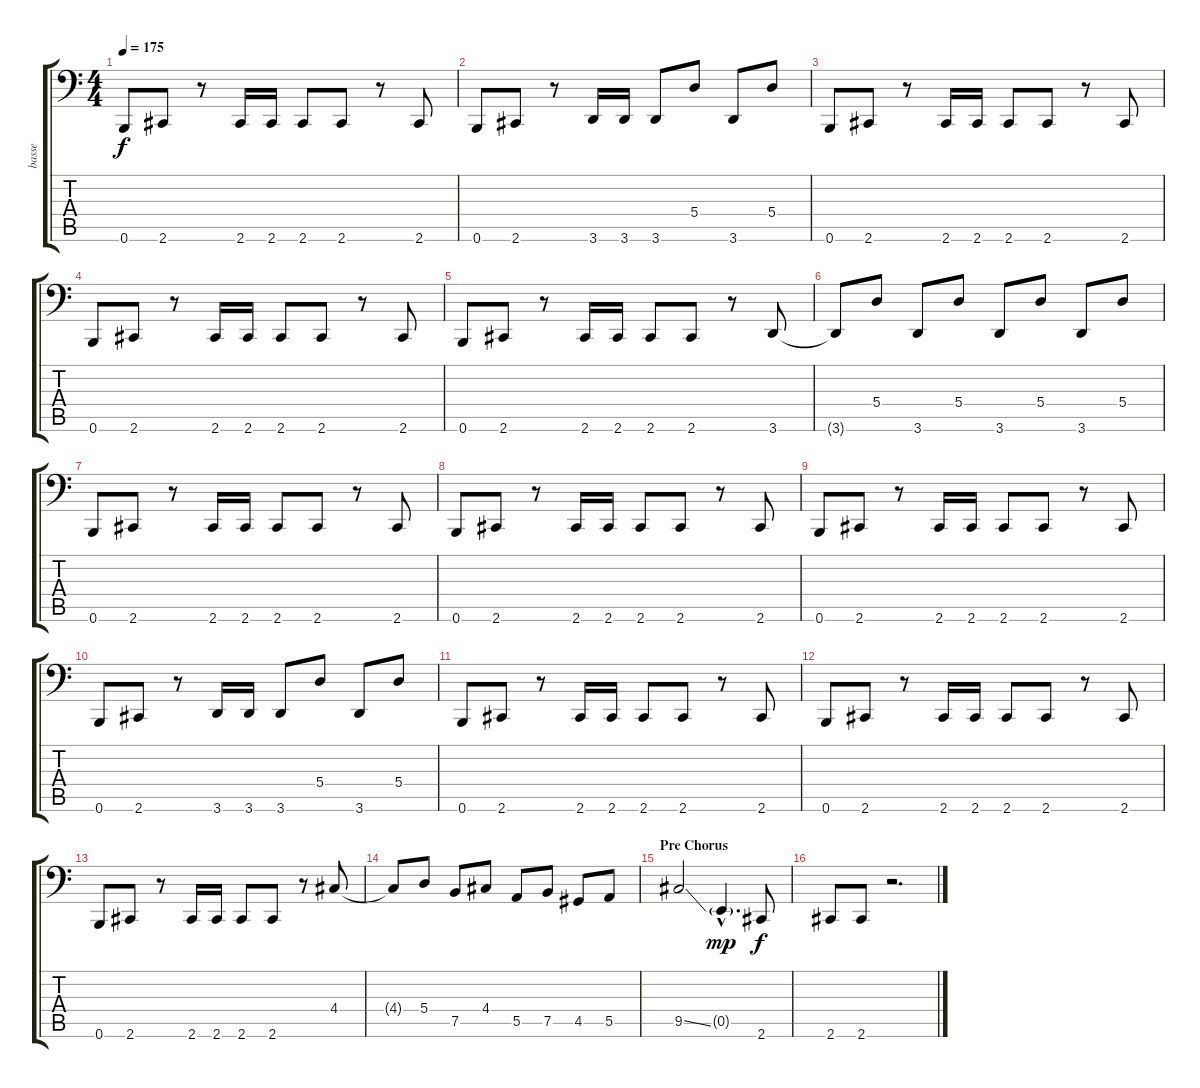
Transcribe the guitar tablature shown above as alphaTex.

\track ("basse" "basse") {instrument electricbasspick}
\staff {score tabs}
\tuning (B2 Gb2 D2 A1 E1 B0) {hide}
\ts (4 4)
\tempo 175
\clef f4
\ks c
0.6.8{dy f} 2.6.8 r.8 2.6.16 2.6.16 2.6.8 2.6.8 r.8 2.6.8 |
0.6.8 2.6.8 r.8 3.6.16 3.6.16 3.6.8 5.4.8 3.6.8 5.4.8 |
0.6.8 2.6.8 r.8 2.6.16 2.6.16 2.6.8 2.6.8 r.8 2.6.8 |
0.6.8 2.6.8 r.8 2.6.16 2.6.16 2.6.8 2.6.8 r.8 2.6.8 |
0.6.8 2.6.8 r.8 2.6.16 2.6.16 2.6.8 2.6.8 r.8 3.6.8 |
3.6{t}.8 5.4.8 3.6.8 5.4.8 3.6.8 5.4.8 3.6.8 5.4.8 |
0.6.8 2.6.8 r.8 2.6.16 2.6.16 2.6.8 2.6.8 r.8 2.6.8 |
0.6.8 2.6.8 r.8 2.6.16 2.6.16 2.6.8 2.6.8 r.8 2.6.8 |
0.6.8 2.6.8 r.8 2.6.16 2.6.16 2.6.8 2.6.8 r.8 2.6.8 |
0.6.8 2.6.8 r.8 3.6.16 3.6.16 3.6.8 5.4.8 3.6.8 5.4.8 |
0.6.8 2.6.8 r.8 2.6.16 2.6.16 2.6.8 2.6.8 r.8 2.6.8 |
0.6.8 2.6.8 r.8 2.6.16 2.6.16 2.6.8 2.6.8 r.8 2.6.8 |
0.6.8 2.6.8 r.8 2.6.16 2.6.16 2.6.8 2.6.8 r.8 4.4.8 |
4.4{t}.8 5.4.8 7.5.8 4.4.8 5.5.8 7.5.8 4.5.8 5.5.8 |
\section ("" "Pre Chorus")
9.5{ss}.2 0.5{g hac}.4{d dy mp} 2.6.8{dy f} |
2.6.8 2.6.8 r.2{d}
